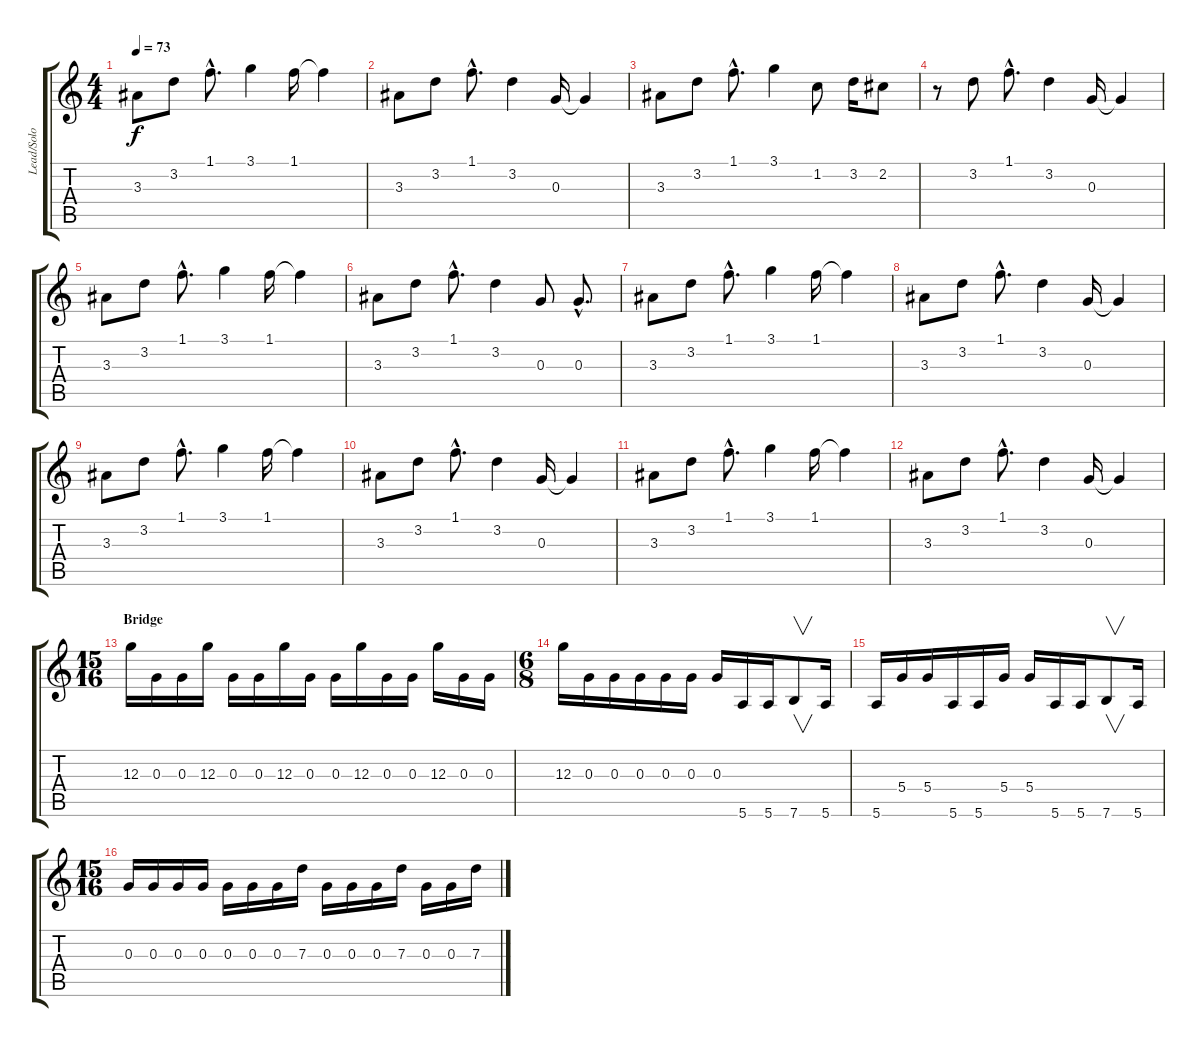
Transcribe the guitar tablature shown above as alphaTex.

\track ("Lead/Solo Guitar" "Lead/Solo ") {instrument distortionguitar}
\staff {score tabs}
\tuning (E4 B3 G3 D3 A2 E2) {hide}
\ts (4 4)
\tempo 73
\clef g2
\ks c
3.3.8{dy f} 3.2.8 1.1{hac}.8{d} 3.1.4 1.1.16 1.1{t}.4 |
3.3.8 3.2.8 1.1{hac}.8{d} 3.2.4 0.3.16 0.3{t}.4 |
3.3.8 3.2.8 1.1{hac}.8{d} 3.1.4 1.2.8 3.2.16 2.2.8 |
r.8 3.2.8 1.1{hac}.8{d} 3.2.4 0.3.16 0.3{t}.4 |
3.3.8 3.2.8 1.1{hac}.8{d} 3.1.4 1.1.16 1.1{t}.4 |
3.3.8 3.2.8 1.1{hac}.8{d} 3.2.4 0.3.8 0.3{hac}.8{d} |
3.3.8 3.2.8 1.1{hac}.8{d} 3.1.4 1.1.16 1.1{t}.4 |
3.3.8 3.2.8 1.1{hac}.8{d} 3.2.4 0.3.16 0.3{t}.4 |
3.3.8 3.2.8 1.1{hac}.8{d} 3.1.4 1.1.16 1.1{t}.4 |
3.3.8 3.2.8 1.1{hac}.8{d} 3.2.4 0.3.16 0.3{t}.4 |
3.3.8 3.2.8 1.1{hac}.8{d} 3.1.4 1.1.16 1.1{t}.4 |
3.3.8 3.2.8 1.1{hac}.8{d} 3.2.4 0.3.16 0.3{t}.4 |
\ts (15 16)
\section ("" "Bridge")
12.3.16 0.3.16 0.3.16 12.3.16 0.3.16 0.3.16 12.3.16 0.3.16 0.3.16 12.3.16 0.3.16 0.3.16 12.3.16 0.3.16 0.3.16 |
\ts (6 8)
12.3.16 0.3.16 0.3.16 0.3.16 0.3.16 0.3.16 0.3.16 5.6.16 5.6.16 7.6.8{v} 5.6.16 |
5.6.16 5.4.16 5.4.16 5.6.16 5.6.16 5.4.16 5.4.16 5.6.16 5.6.16 7.6.8{v} 5.6.16 |
\ts (15 16)
0.3.16 0.3.16 0.3.16 0.3.16 0.3.16 0.3.16 0.3.16 7.3.16 0.3.16 0.3.16 0.3.16 7.3.16 0.3.16 0.3.16 7.3.16
